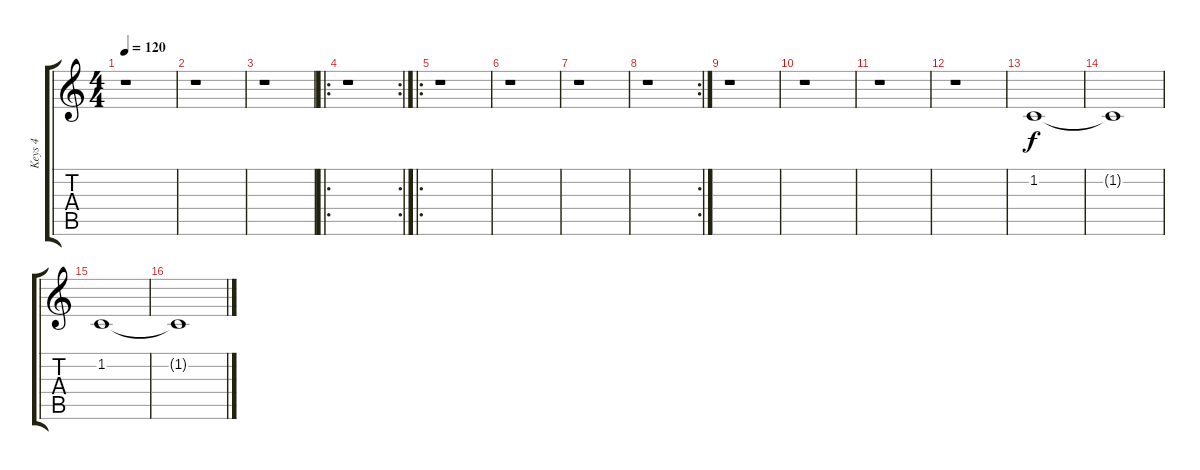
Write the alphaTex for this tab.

\track ("Keys 4" "Keys 4") {instrument synthstrings2}
\staff {score tabs}
\tuning (E4 B3 G3 D3 A2 E2) {hide}
\ts (4 4)
\tempo 120
\clef g2
\ks c
r.1{dy f} |
r.1 |
r.1 |
\ro
\rc 2
r.1 |
\ro
r.1 |
r.1 |
r.1 |
\rc 2
r.1 |
r.1 |
r.1 |
r.1 |
r.1 |
1.2.1 |
1.2{t}.1 |
1.2.1 |
1.2{t}.1
